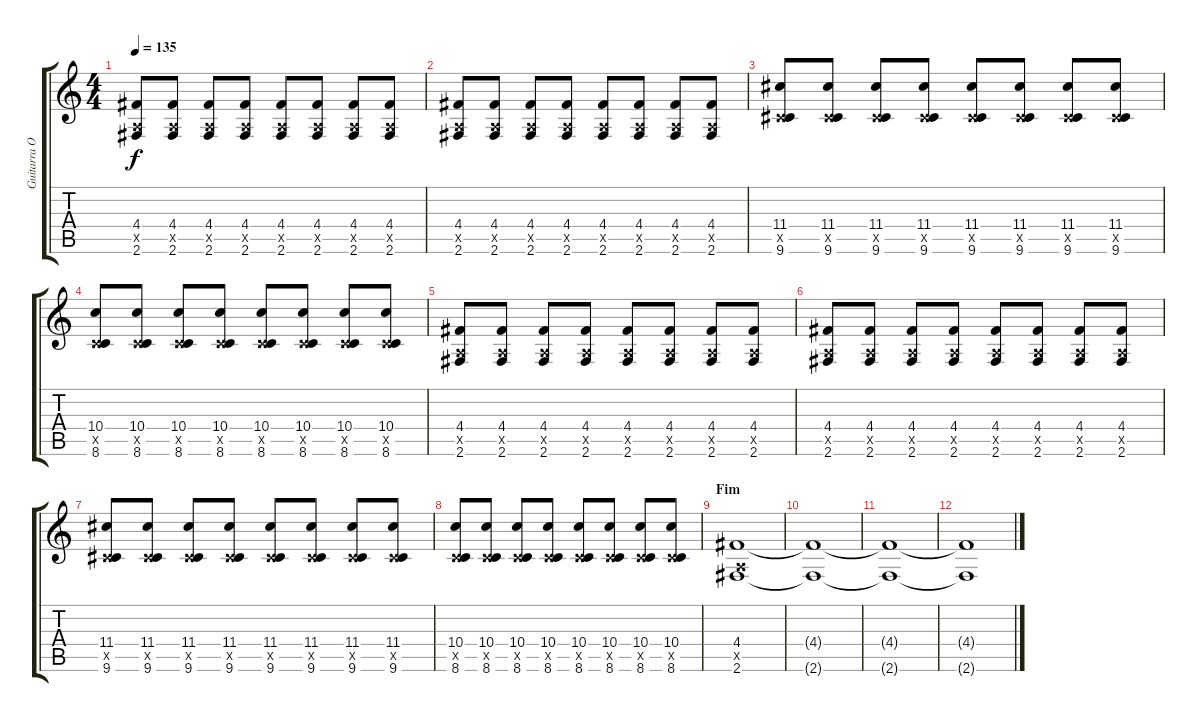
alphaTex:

\track ("Guitarra Overdriven | Lucas" "Guitarra O") {instrument overdrivenguitar}
\staff {score tabs}
\tuning (E4 B3 G3 D3 A2 E2) {hide}
\ts (4 4)
\tempo 135
\clef g2
\ks c
(4.4 0.5{x} 2.6).8{dy f} (4.4 0.5{x} 2.6).8 (4.4 0.5{x} 2.6).8 (4.4 0.5{x} 2.6).8 (4.4 0.5{x} 2.6).8 (4.4 0.5{x} 2.6).8 (4.4 0.5{x} 2.6).8 (4.4 0.5{x} 2.6).8 |
(4.4 0.5{x} 2.6).8 (4.4 0.5{x} 2.6).8 (4.4 0.5{x} 2.6).8 (4.4 0.5{x} 2.6).8 (4.4 0.5{x} 2.6).8 (4.4 0.5{x} 2.6).8 (4.4 0.5{x} 2.6).8 (4.4 0.5{x} 2.6).8 |
(11.4 4.5{x} 9.6).8 (11.4 4.5{x} 9.6).8 (11.4 4.5{x} 9.6).8 (11.4 4.5{x} 9.6).8 (11.4 4.5{x} 9.6).8 (11.4 4.5{x} 9.6).8 (11.4 4.5{x} 9.6).8 (11.4 4.5{x} 9.6).8 |
(10.4 3.5{x} 8.6).8 (10.4 3.5{x} 8.6).8 (10.4 3.5{x} 8.6).8 (10.4 3.5{x} 8.6).8 (10.4 3.5{x} 8.6).8 (10.4 3.5{x} 8.6).8 (10.4 3.5{x} 8.6).8 (10.4 3.5{x} 8.6).8 |
(4.4 0.5{x} 2.6).8 (4.4 0.5{x} 2.6).8 (4.4 0.5{x} 2.6).8 (4.4 0.5{x} 2.6).8 (4.4 0.5{x} 2.6).8 (4.4 0.5{x} 2.6).8 (4.4 0.5{x} 2.6).8 (4.4 0.5{x} 2.6).8 |
(4.4 0.5{x} 2.6).8 (4.4 0.5{x} 2.6).8 (4.4 0.5{x} 2.6).8 (4.4 0.5{x} 2.6).8 (4.4 0.5{x} 2.6).8 (4.4 0.5{x} 2.6).8 (4.4 0.5{x} 2.6).8 (4.4 0.5{x} 2.6).8 |
(11.4 4.5{x} 9.6).8 (11.4 4.5{x} 9.6).8 (11.4 4.5{x} 9.6).8 (11.4 4.5{x} 9.6).8 (11.4 4.5{x} 9.6).8 (11.4 4.5{x} 9.6).8 (11.4 4.5{x} 9.6).8 (11.4 4.5{x} 9.6).8 |
(10.4 3.5{x} 8.6).8 (10.4 3.5{x} 8.6).8 (10.4 3.5{x} 8.6).8 (10.4 3.5{x} 8.6).8 (10.4 3.5{x} 8.6).8 (10.4 3.5{x} 8.6).8 (10.4 3.5{x} 8.6).8 (10.4 3.5{x} 8.6).8 |
\section ("" "Fim")
(4.4 0.5{x} 2.6).1 |
(4.4{t} 2.6{t}).1 |
(4.4{t} 2.6{t}).1 |
(4.4{t} 2.6{t}).1
